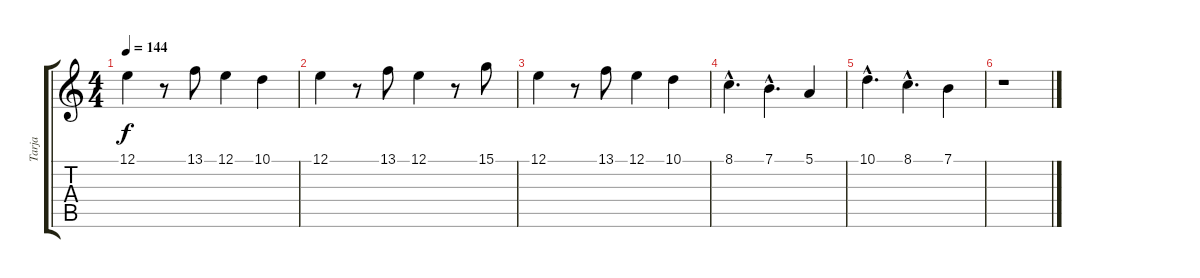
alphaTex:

\track ("Tarja" "Tarja") {instrument fx5brightness}
\staff {score tabs}
\tuning (E4 B3 G3 D3 A2 E2) {hide}
\ts (4 4)
\tempo 144
\clef g2
\ks c
12.1.4{dy f} r.8 13.1.8 12.1.4 10.1.4 |
12.1.4 r.8 13.1.8 12.1.4 r.8 15.1.8 |
12.1.4 r.8 13.1.8 12.1.4 10.1.4 |
8.1{hac}.4{d} 7.1{hac}.4{d} 5.1.4 |
10.1{hac}.4{d} 8.1{hac}.4{d} 7.1.4 |
r.1
